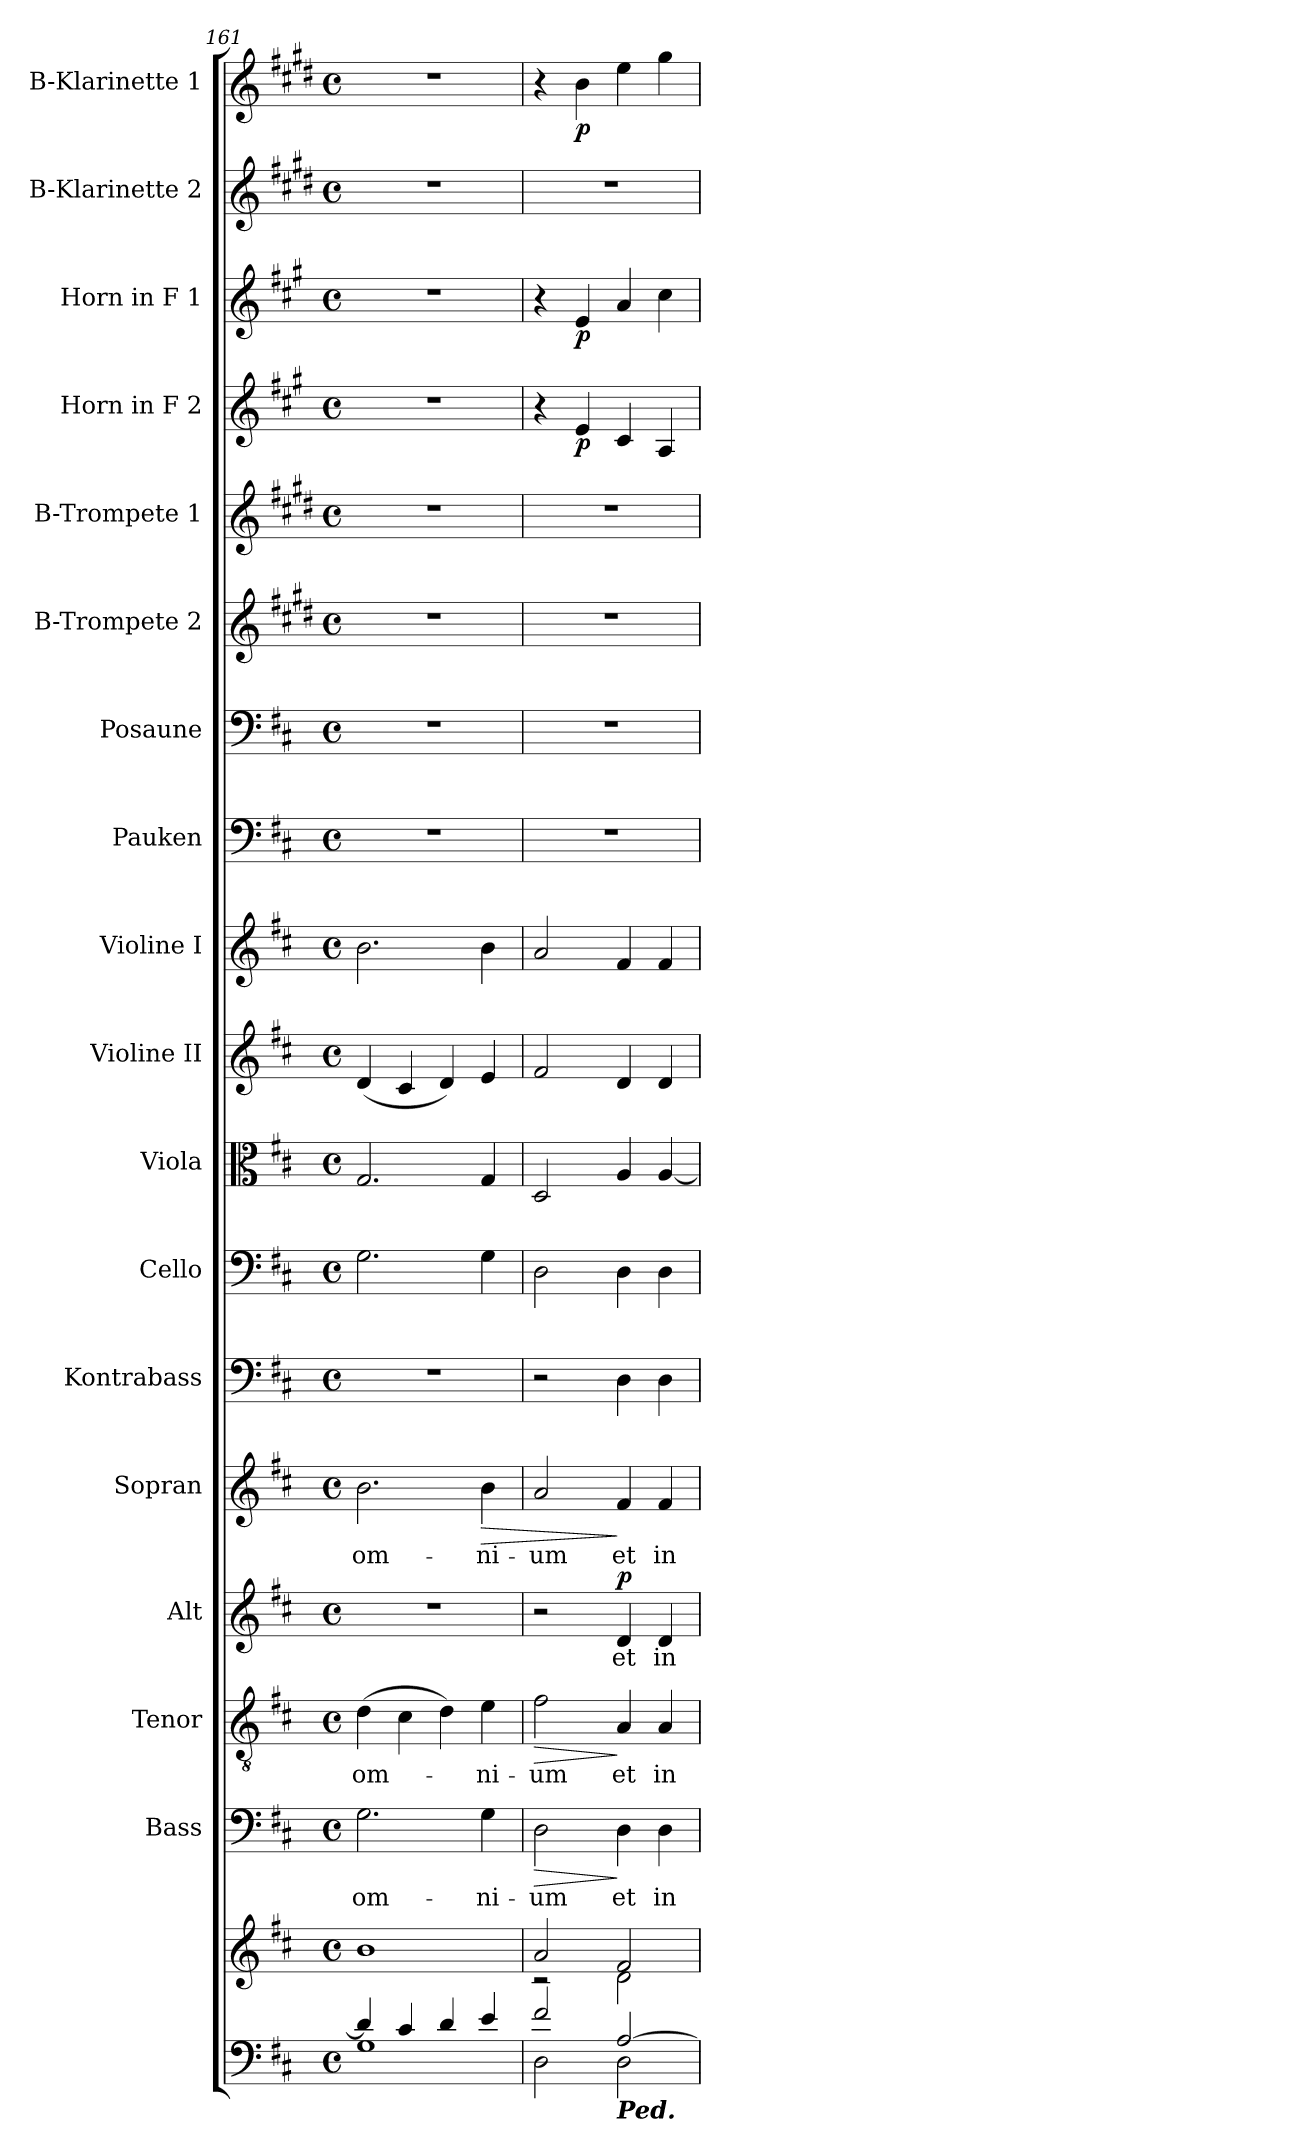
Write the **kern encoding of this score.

**kern	**kern	**kern	**text	**dynam	**kern	**text	**dynam	**kern	**text	**dynam	**kern	**text	**dynam	**kern	**kern	**kern	**kern	**kern	**kern	**kern	**kern	**kern	**kern	**dynam	**kern	**dynam	**kern	**kern	**dynam
*part18	*part18	*part17	*part17	*part17	*part16	*part16	*part16	*part15	*part15	*part15	*part14	*part14	*part14	*part13	*part12	*part11	*part10	*part9	*part8	*part7	*part6	*part5	*part4	*part4	*part3	*part3	*part2	*part1	*part1
*staff19	*staff18	*staff17	*staff17	*staff17	*staff16	*staff16	*staff16	*staff15	*staff15	*staff15	*staff14	*staff14	*staff14	*staff13	*staff12	*staff11	*staff10	*staff9	*staff8	*staff7	*staff6	*staff5	*staff4	*staff4	*staff3	*staff3	*staff2	*staff1	*staff1
*	*	*I"Bass	*	*	*I"Tenor	*	*	*I"Alt	*	*	*I"Sopran	*	*	*I"Kontrabass	*I"Cello	*I"Viola	*I"Violine II	*I"Violine I	*I"Pauken	*I"Posaune	*I"B-Trompete 2	*I"B-Trompete 1	*I"Horn in F 2	*	*I"Horn in F 1	*	*I"B-Klarinette 2	*I"B-Klarinette 1	*
*	*	*I'B.	*	*	*I'T.	*	*	*I'A.	*	*	*I'S.	*	*	*I'Kb.	*	*I'Vla.	*I'Vl. II	*I'Vl. I	*I'Pk.	*I'Pos.	*I'B Trp. 2	*I'B Trp. 1	*	*	*	*	*I'B Kl. 2	*I'B Kl. 1	*
*clefF4	*clefG2	*clefF4	*	*	*clefGv2	*	*	*clefG2	*	*	*clefG2	*	*	*clefF4	*clefF4	*clefC3	*clefG2	*clefG2	*clefF4	*clefF4	*clefG2	*clefG2	*clefG2	*	*clefG2	*	*clefG2	*clefG2	*
*	*	*	*	*	*	*	*	*	*	*	*	*	*	*ITrd7c12	*	*	*	*	*	*	*ITrd1c2	*ITrd1c2	*ITrd4c7	*	*ITrd4c7	*	*ITrd1c2	*ITrd1c2	*
*k[f#c#]	*k[f#c#]	*k[f#c#]	*	*	*k[f#c#]	*	*	*k[f#c#]	*	*	*k[f#c#]	*	*	*k[f#c#]	*k[f#c#]	*k[f#c#]	*k[f#c#]	*k[f#c#]	*k[f#c#]	*k[f#c#]	*k[f#c#]	*k[f#c#]	*k[f#c#]	*	*k[f#c#]	*	*k[f#c#]	*k[f#c#]	*
*D:	*D:	*D:	*	*	*D:	*	*	*D:	*	*	*D:	*	*	*D:	*D:	*D:	*D:	*D:	*D:	*D:	*D:	*D:	*D:	*	*D:	*	*D:	*D:	*
*M4/4	*M4/4	*M4/4	*	*	*M4/4	*	*	*M4/4	*	*	*M4/4	*	*	*M4/4	*M4/4	*M4/4	*M4/4	*M4/4	*M4/4	*M4/4	*M4/4	*M4/4	*M4/4	*	*M4/4	*	*M4/4	*M4/4	*
*met(c)	*met(c)	*met(c)	*	*	*met(c)	*	*	*met(c)	*	*	*met(c)	*	*	*met(c)	*met(c)	*met(c)	*met(c)	*met(c)	*met(c)	*met(c)	*met(c)	*met(c)	*met(c)	*	*met(c)	*	*met(c)	*met(c)	*
=161	=161	=161	=161	=161	=161	=161	=161	=161	=161	=161	=161	=161	=161	=161	=161	=161	=161	=161	=161	=161	=161	=161	=161	=161	=161	=161	=161	=161	=161
*^	*	*	*	*	*	*	*	*	*	*	*	*	*	*	*	*	*	*	*	*	*	*	*	*	*	*	*	*	*
!	!	!	!	!LO:LY:b	!	!	!LO:LY:b	!	!	!	!	!	!LO:LY:b	!	!	!	!	!	!	!	!	!	!	!	!	!	!	!	!	!
4d/]	1G	1b	2.G\	om-	.	(>4d\	om-	.	1r	.	.	2.b\	om-	.	1r	2.G\	2.G/	(<4d/	2.b\	1r	1r	1r	1r	1r	.	1r	.	1r	1r	.
4c#/	.	.	.	.	.	4c#\	.	.	.	.	.	.	.	.	.	.	.	4c#/	.	.	.	.	.	.	.	.	.	.	.	.
4d/	.	.	.	.	.	4d\)	.	.	.	.	.	.	.	.	.	.	.	4d/)	.	.	.	.	.	.	.	.	.	.	.	.
!	!	!	!	!LO:LY:b	!	!	!LO:LY:b	!	!	!	!	!	!LO:LY:b	!LO:HP:b	!	!	!	!	!	!	!	!	!	!	!	!	!	!	!	!
4e/	.	.	4G\	-ni-	.	4e\	-ni-	.	.	.	.	4b\	-ni-	>	.	4G\	4G/	4e/	4b\	.	.	.	.	.	.	.	.	.	.	.
=162	=162	=162	=162	=162	=162	=162	=162	=162	=162	=162	=162	=162	=162	=162	=162	=162	=162	=162	=162	=162	=162	=162	=162	=162	=162	=162	=162	=162	=162	=162
*	*	*^	*	*	*	*	*	*	*	*	*	*	*	*	*	*	*	*	*	*	*	*	*	*	*	*	*	*	*	*
!	!	!	!	!	!LO:LY:b	!LO:HP:b	!	!LO:LY:b	!LO:HP:b	!	!	!	!	!LO:LY:b	!	!	!	!	!	!	!	!	!	!	!	!	!	!	!	!	!
2f#/	2D\	2a/	2rc	2D\	-um	>	2f#\	-um	>	2r	.	.	2a/	-um	.	2r	2D\	2D/	2f#/	2a/	1r	1r	1r	1r	4r	.	4r	.	1r	4r	.
!	!	!	!	!	!	!	!	!	!	!	!	!	!	!	!	!	!	!	!	!	!	!	!	!	!	!LO:DY:b	!	!LO:DY:b	!	!	!LO:DY:b
.	.	.	.	.	.	.	.	.	.	.	.	.	.	.	.	.	.	.	.	.	.	.	.	.	4A/	p	4A/	p	.	4a\	p
!LO:TX:b:Bi:t=Ped.	!	!	!	!	!	!	!	!	!	!	!	!	!	!	!	!	!	!	!	!	!	!	!	!	!	!	!	!	!	!	!
!	!	!	!	!	!LO:LY:b	!	!	!LO:LY:b	!	!	!LO:LY:b	!LO:DY:a	!	!LO:LY:b	!	!	!	!	!	!	!	!	!	!	!	!	!	!	!	!	!
[>2A/	2D\	2f#/	2d\	4D\	et	]	4A/	et	]	4d/	et	p	4f#/	et	]	4DD\	4D\	4A/	4d/	4f#/	.	.	.	.	4F#/	.	4d/	.	.	4dd\	.
!	!	!	!	!	!LO:LY:b	!	!	!LO:LY:b	!	!	!LO:LY:b	!	!	!LO:LY:b	!	!	!	!	!	!	!	!	!	!	!	!	!	!	!	!	!
.	.	.	.	4D\	in-	.	4A/	in-	.	4d/	in	.	4f#/	in-	.	4DD\	4D\	[4A/	4d/	4f#/	.	.	.	.	4D/	.	4f#\	.	.	4ff#\	.
*v	*v	*	*	*	*	*	*	*	*	*	*	*	*	*	*	*	*	*	*	*	*	*	*	*	*	*	*	*	*	*	*
*	*v	*v	*	*	*	*	*	*	*	*	*	*	*	*	*	*	*	*	*	*	*	*	*	*	*	*	*	*	*	*
=	=	=	=	=	=	=	=	=	=	=	=	=	=	=	=	=	=	=	=	=	=	=	=	=	=	=	=	=	=
*-	*-	*-	*-	*-	*-	*-	*-	*-	*-	*-	*-	*-	*-	*-	*-	*-	*-	*-	*-	*-	*-	*-	*-	*-	*-	*-	*-	*-	*-
